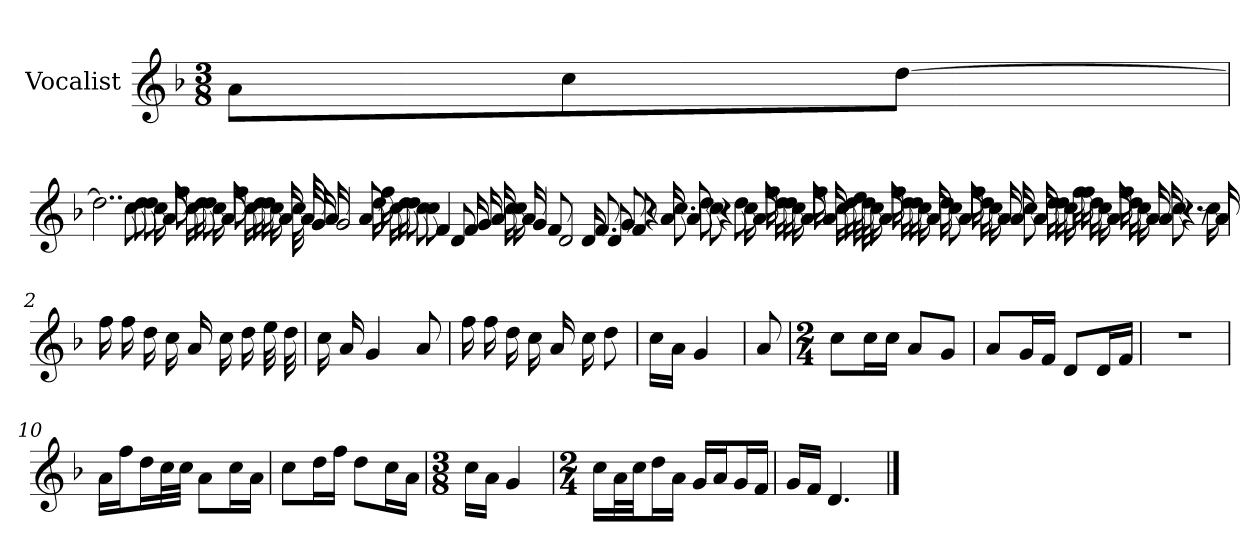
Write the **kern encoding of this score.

**kern
*part1
*staff1
*I"Vocalist
*k[b-]
*F:
*M3/8
=
8aL
8cc
[8ddJ
=1
2..dd]
8cc
8dd
8dd
16cc
16a
8ff
16cc
16dd
8dd
16cc
16a
8ff
16cc
16dd
16dd
16cc
16a
32cc
32a
16g
16a
2g
8a
16dd
16ff
16cc
16dd
8dd
8cc
8cc
4f
8d
16f
16g
16a
16cc
16cc
16a
4g
8f
2d
16d
8.f
8d
8g
8f
4r
16a
8.cc
8a
8dd
8cc
4r
8dd
16cc
16a
16ff
16dd
16dd
16cc
16a
16ff
16a
16cc
16dd
32ee
32dd
16cc
16a
16ff
16dd
16dd
16cc
16a
16dd
8cc
16a
16ff
16dd
16cc
16a
16a
8cc
16a
16dd
16dd
16cc
16ff
16ff
16dd
16cc
16a
16ff
16dd
16cc
16a
16a
8cc
4r
8r
16cc
16a
=2
16ff
16ff
16dd
16cc
16a
16cc
16dd
32ee
32dd
=3
16cc
16a
4g
8a
=4
16ff
16ff
16dd
16cc
16a
16cc
8dd
=5
16ccLL
16aJJ
4g
=6
8a
=7
*M2/4
8ccL
16ccL
16ccJJ
8aL
8gJ
=8
8aL
16gL
16fJJ
8dL
16dL
16fJJ
=9
2r
=10
16aLL
16ffJ
16ddL
32ccL
32ccJJJ
8aL
16ccL
16aJJ
=11
8ccL
16ddL
16ffJJ
8ddL
16ccL
16aJJ
=12
*M3/8
16ccLL
16aJJ
4g
=13
*M2/4
16ccLL
32aL
32ccJJ
16ddL
16aJJ
16gLL
16aJ
16gL
16fJJ
=14
16gLL
16fJJ
4.d
==
*-
